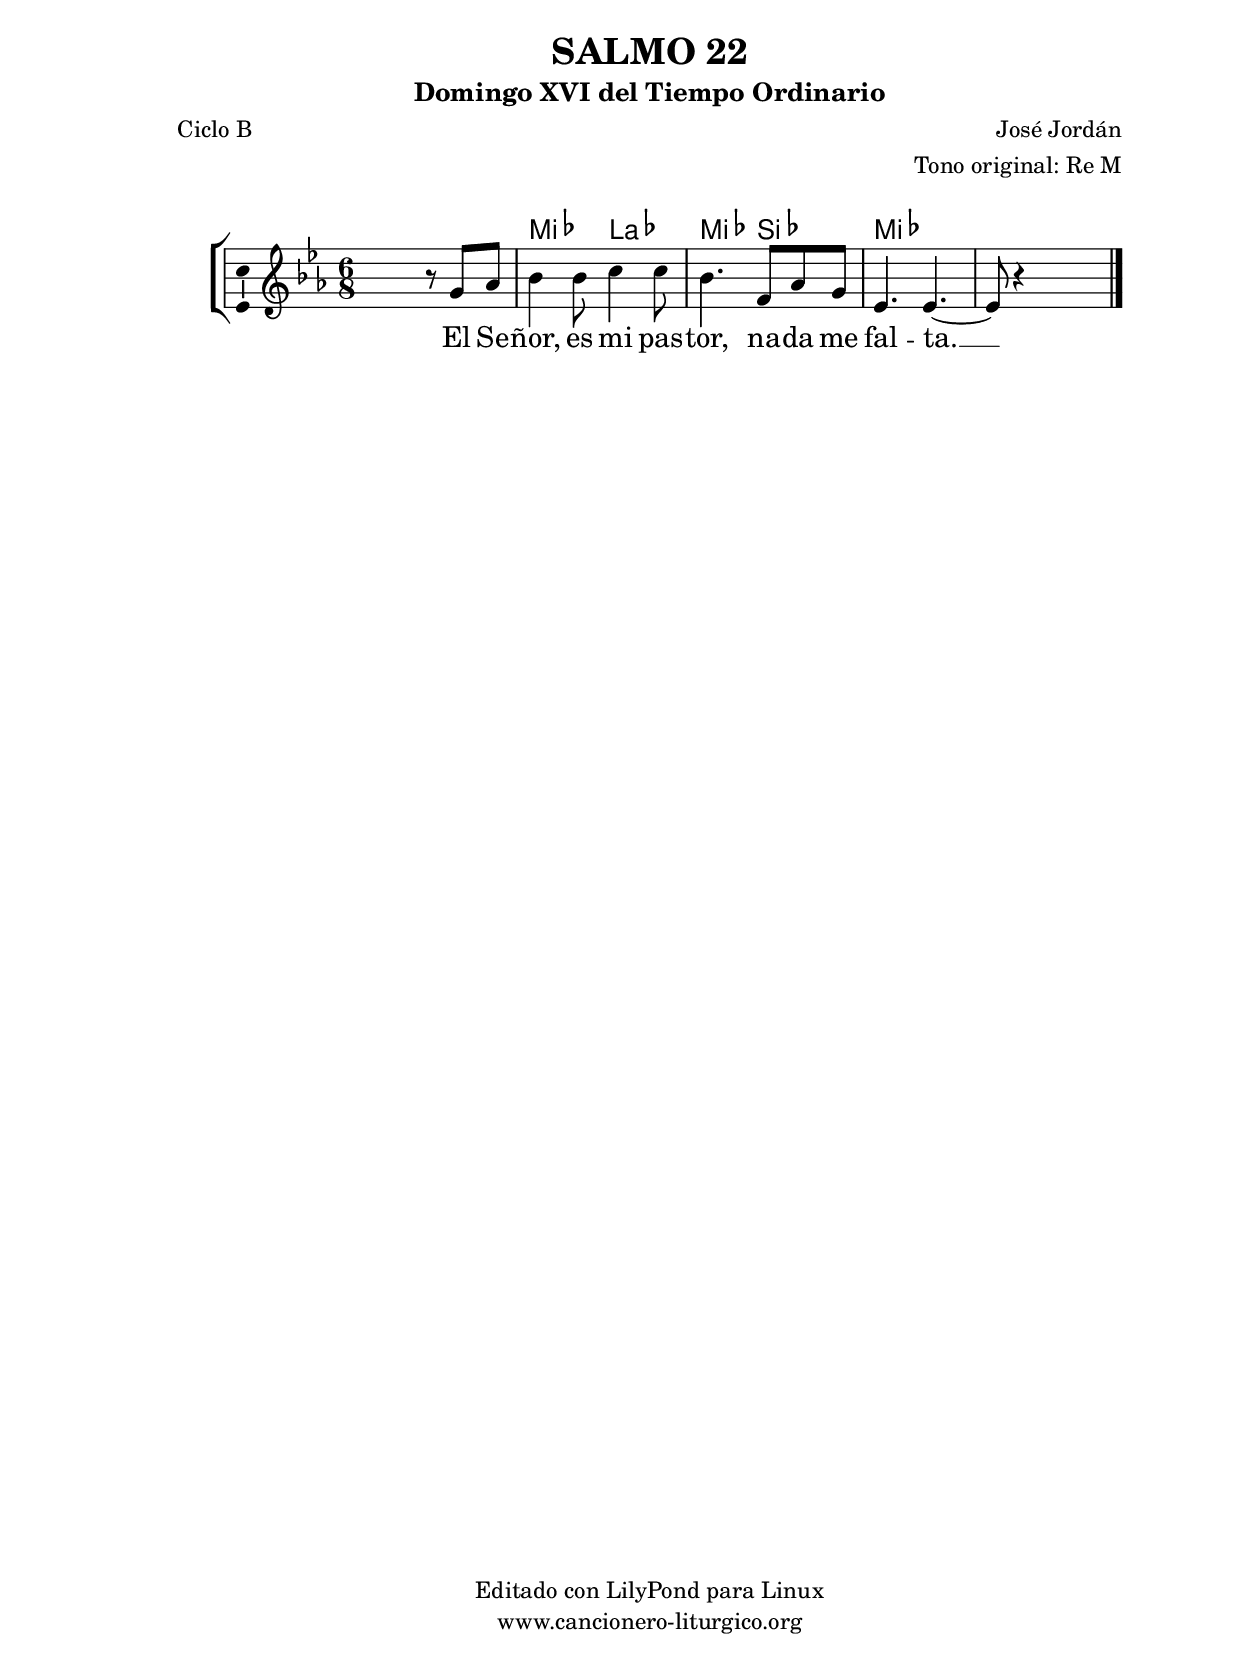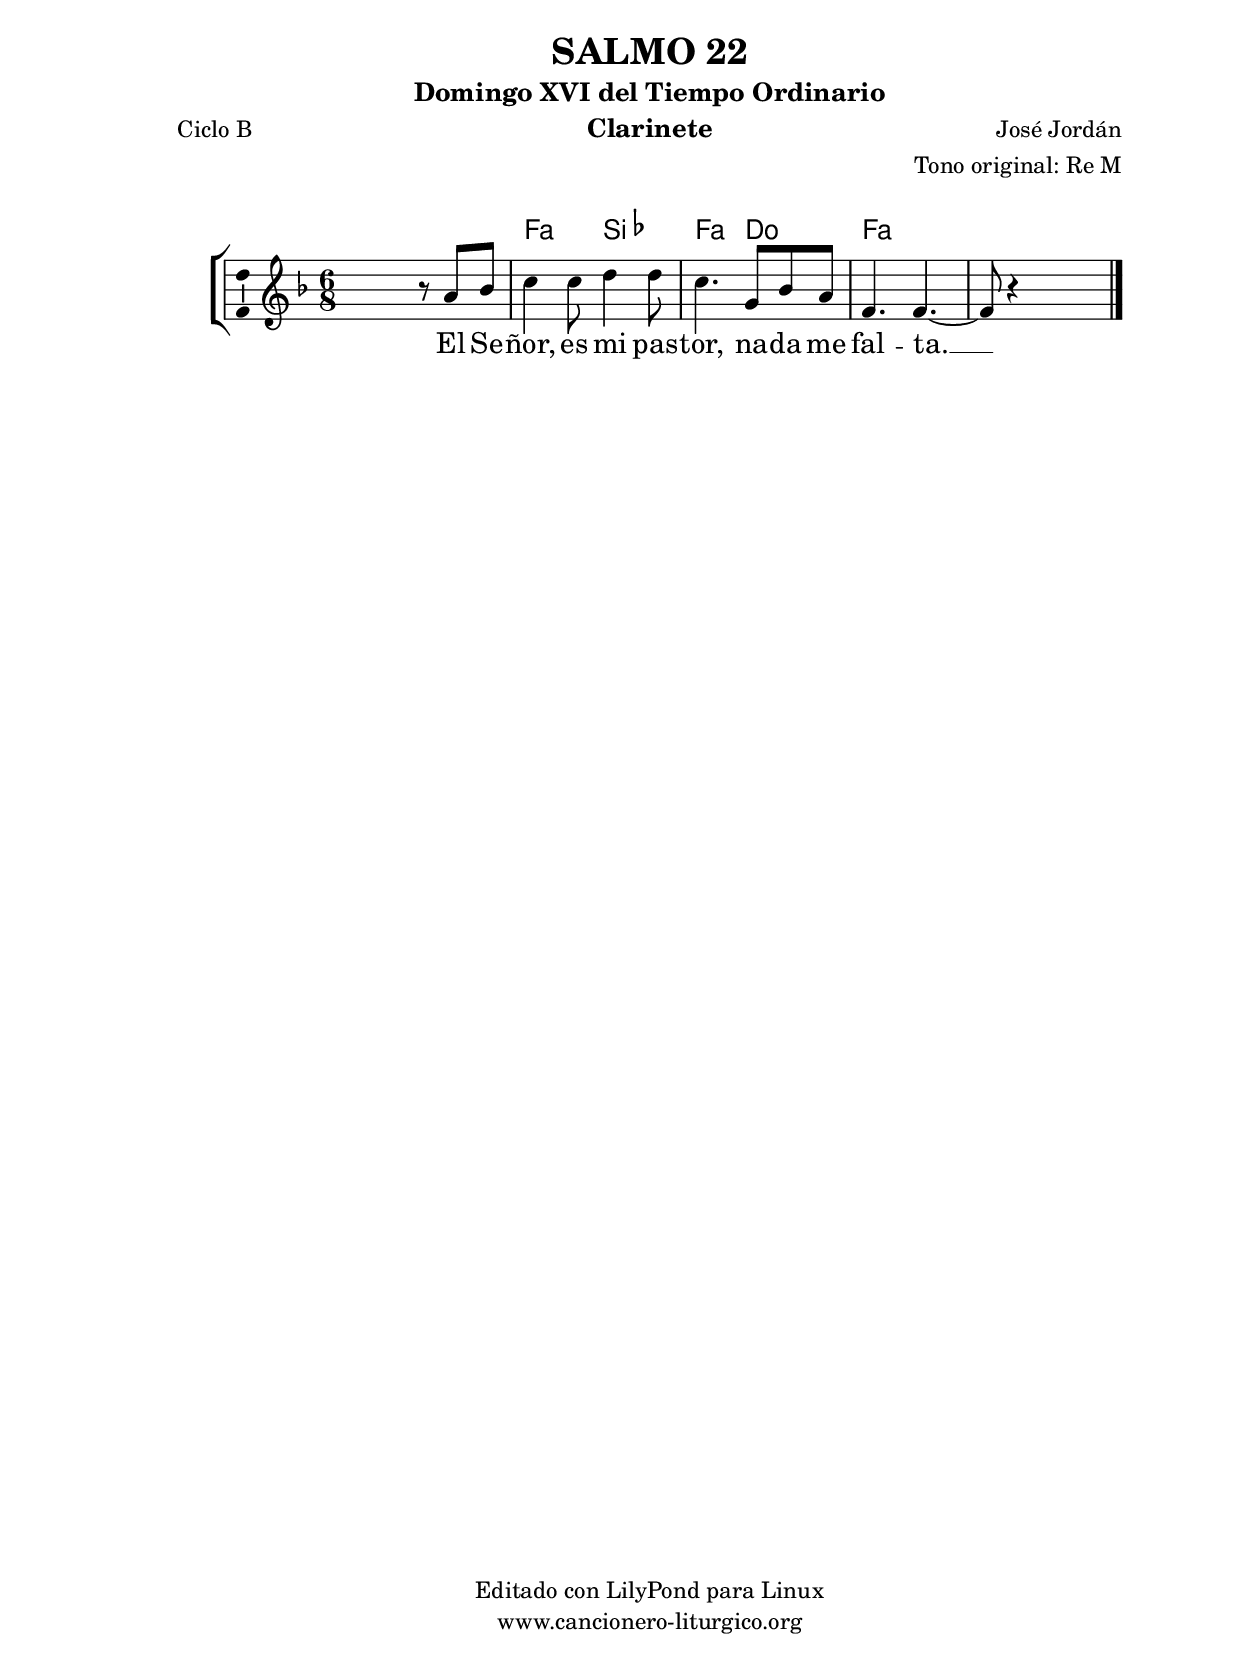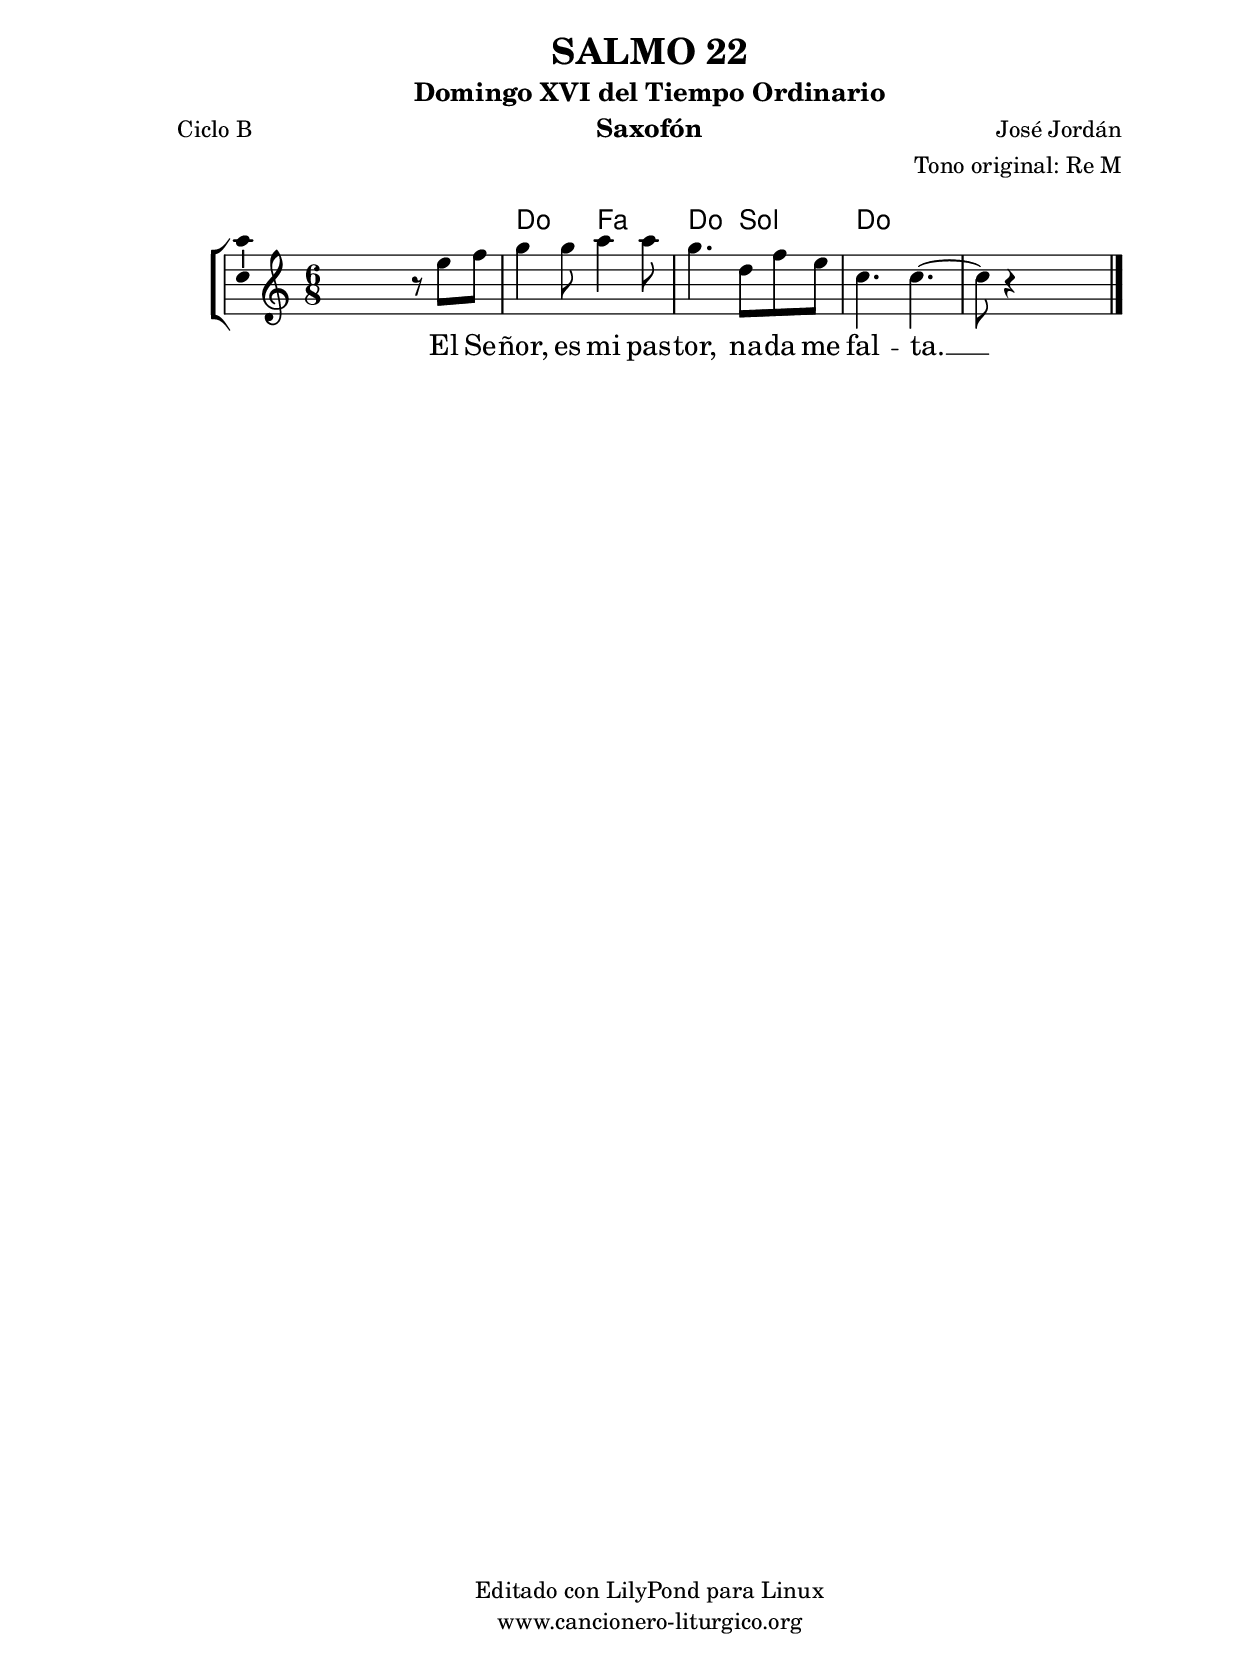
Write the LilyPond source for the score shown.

%
%para convertir .midi en .wav:
%timidity filename.midi -Ow -o finename.wav
%
%
%Para convertir de .wav a .mp3:
%lame -h -m j filename.wav
%
%
%para escuchar el midi:
%timidity nombrefichero.midi
%


%versión de lilypond para la que se ha escrito esta partitura:
\version "2.16.0"

	%Tamaño papel
	#(set-default-paper-size "a4")
	%Tamaño partitura
	#(set-global-staff-size 20)
	%No responde al pulsar sobre una nota
	#(ly:set-option 'point-and-click #f)

%parámetros del encabezamiento:
\header {
	title = "SALMO 22"
	subtitle = "Domingo XVI del Tiempo Ordinario"
	composer = "José Jordán"
	poet = "Ciclo B"
	meter = ""
	arranger = "Tono original: Re M"
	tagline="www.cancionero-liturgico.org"
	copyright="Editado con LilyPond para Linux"
	tiempo = "Ordinario"
	usos = "Salmo"
	letra = ""
	}

%parámetros asociados al papel:
\paper  {
	oddHeaderMarkup = \markup {\fill-line { \on-the-fly #not-first-page \fromproperty #'header:title \on-the-fly #not-first-page \fromproperty #'header:composer }}
	evenHeaderMarkup = \markup {\fill-line { \fromproperty #'header:composer \fromproperty #'header:title }}
	#(set-paper-size "a4")
	print-page-number = ##f
	first-page-number = 1
	print-first-page-number = ##f
%	head-separation = 3.0 \cm
	top-margin = 2.0 \cm
	bottom-margin = 0.5\cm
%%%	bottom-margin = -1.0\cm
	left-margin = 3.0 \cm
	line-width = 16.0 \cm 
	indent = 8\mm
	interscoreline = 2.\mm
	between-system-space = 15\mm
%	para que las partituras no llenen la hoja:
	ragged-bottom = ##t
%	idem para la última hoja:
	ragged-last-bottom = ##f
%	para que las partituras llenen el ancho del papel:
	ragged-last = ##f
	after-title-space = 2.5 \cm
%page-count=1
%system-count=8

	%Flexible Vertical Spacing
%	markup-markup-spacing =
%	#'((basic-distance . 15) (minimum-distance . 15) (padding . 3))
	markup-system-spacing =
	#'((basic-distance . 15) (minimum-distance . 15) (padding . 3))
	system-system-spacing =
	#'((basic-distance . 15) (minimum-distance . 15) (padding . 3))
	score-system-spacing =
	#'((basic-distance . 15) (minimum-distance . 15) (padding . 5))
%	top-system-spacing = % header
%	#'((basic-distance . 8) (minimum-distance . 0) (padding . 3))
%	top-markup-spacing =
%	#'((basic-distance . 20) (minimum-distance . 20) (padding . 3))
	last-bottom-spacing = % footer
	#'((basic-distance . 5) (minimum-distance . 5) (padding . 3))
%	score-markup-spacing =
%	#'((basic-distance . 16) (minimum-distance . 13) (padding . 3))

	}


%parámetros que afectan a toda la partitura:
global =  {
	%clave de sol (G):
	\clef G
	%armadura:
	\transpose d ees
	\key d \major
	\tempo 4.=60
	\set Score.tempoHideNote = ##t
	}


acordes = {
	\italianChords
	\chordmode {
	\transpose d ees
{

s2.
d4. g d a d s d s

	}
	}
}

melodia = 
	\transpose d ees
{
	\relative c'{

	\time 6/8

s4. r8 fis8 g
a4 a8 b4 b8
a4. e8 g fis
d4. d~
d8 r4 s4.

	\bar "|."
	}
	}


texto = \lyricmode {
El Se -- ñor, es mi pas -- tor, na -- da me fal -- ta. __
	}


acordesStaff = \context ChordNames = acordesStaff <<
	\set chordChanges = ##t
	\acordes
	>>


vozStaff = \context Voice = vozStaff
\with {\consists "Ambitus_engraver"}
<<
%	\set Staff.instrumentName = ""
%	\set Staff.shortInstrumentName = ""
%	\set Staff.midiInstrument = #"clarinet"
%	\set Staff.midiInstrument = #"cello"
%	\set Staff.midiInstrument = #"flute"
	\set Staff.midiInstrument = #"electric guitar (jazz)"
%	\set Staff.midiInstrument = #"english horn"
%	\set Staff.midiInstrument = #"violin"
%	\set Staff.midiInstrument = #"glockenspiel"
	\set Staff.midiMinimumVolume = #0.7
	\set Staff.midiMaximumVolume = #0.9
	\global
	\melodia
	>>


textoStaff = \context Lyrics = textoStaff <<
	\lyricsto vozStaff \texto
	>>

\book {
	\score {
		\context ChoirStaff {
			\override StaffGroup.SystemStartBracket #'collapse-height = #1
			\override Score.SystemStartBar #'collapse-height = #1
			<<
			\acordesStaff
			\vozStaff
			\textoStaff
			>>
			}
		\layout {
	    		\context {
				\Lyrics
				\override LyricText #'font-size = #2
				}
	   		 \context {
				\Score
				%fontSize = #3
				\override StaffSymbol #'staff-space = #(magstep +3)
				%\override Beam #'thickness = #0.55
				%\override SpacingSpanner #'spacing-increment = #1.0
				%\override Slur #'height-limit = #1.5
				}
			}
		}
	\score {
		\unfoldRepeats
		\context ChoirStaff {
			<<
			\acordesStaff
			\vozStaff
			>>
			}
		\midi {
	  		\context {
	  			\Score
				tempoWholesPerMinute = #(ly:make-moment 70 4)
				}
			}
		}
	}

%Partitura para clarinete
#(define output-suffix "C")
\book {
	\header{
		instrument = "Clarinete"
		}
	\score {
		\context ChoirStaff {
			\override StaffGroup.SystemStartBracket #'collapse-height = #1
			\override Score.SystemStartBar #'collapse-height = #1
\transpose c d
			<<
			\acordesStaff
			\vozStaff
			\textoStaff
			>>
			}
		\layout {
	    		\context {
				\Lyrics
				\override LyricText #'font-size = #2
				}
	   		 \context {
				\Score
				%fontSize = #3
				\override StaffSymbol #'staff-space = #(magstep +3)
				%\override Beam #'thickness = #0.55
				%\override SpacingSpanner #'spacing-increment = #1.0
				%\override Slur #'height-limit = #1.5
				}
			}
		}
	}

%Partitura para saxofón
#(define output-suffix "S")
\book {
	\header{
		instrument = "Saxofón"
		}
	\score {
		\context ChoirStaff {
			\override StaffGroup.SystemStartBracket #'collapse-height = #1
			\override Score.SystemStartBar #'collapse-height = #1
\transpose c a
			<<
			\acordesStaff
			\vozStaff
			\textoStaff
			>>
			}
		\layout {
	    		\context {
				\Lyrics
				\override LyricText #'font-size = #2
				}
	   		 \context {
				\Score
				%fontSize = #3
				\override StaffSymbol #'staff-space = #(magstep +3)
				%\override Beam #'thickness = #0.55
				%\override SpacingSpanner #'spacing-increment = #1.0
				%\override Slur #'height-limit = #1.5
				}
			}
		}
	}

